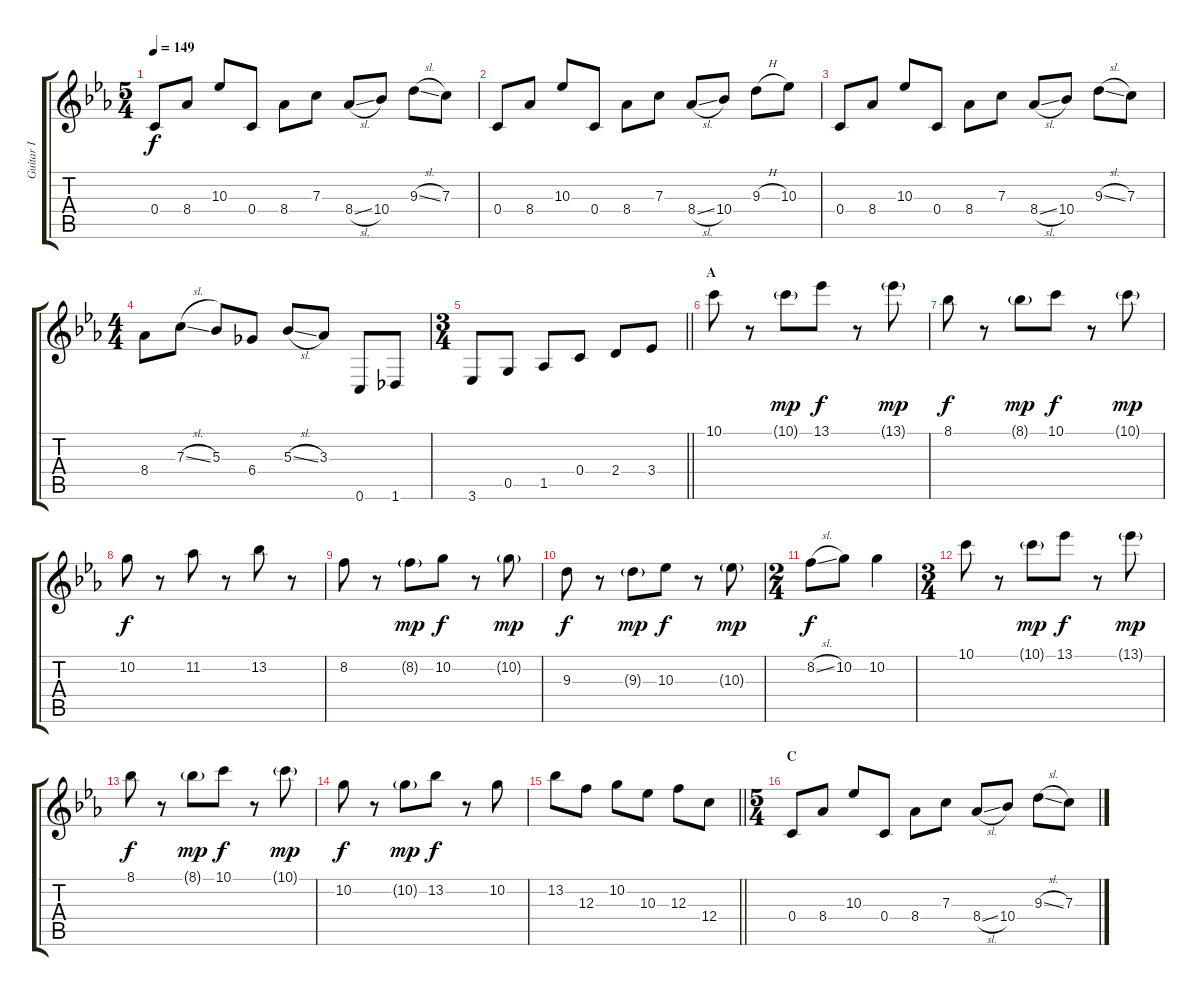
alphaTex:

\track ("Guitar I" "Guitar I") {instrument distortionguitar}
\staff {score tabs}
\tuning (D4 A3 F3 C3 G2 C2) {hide}
\ts (5 4)
\tempo 149
\clef g2
\ks cminor
0.4.8{dy f} 8.4.8 10.3.8 0.4.8 8.4.8 7.3.8 8.4{sl}.8 10.4.8 9.3{sl}.8 7.3.8 |
0.4.8 8.4.8 10.3.8 0.4.8 8.4.8 7.3.8 8.4{sl}.8 10.4.8 9.3{h}.8 10.3.8 |
0.4.8 8.4.8 10.3.8 0.4.8 8.4.8 7.3.8 8.4{sl}.8 10.4.8 9.3{sl}.8 7.3.8 |
\ts (4 4)
8.4.8 7.3{sl}.8 5.3.8 6.4.8 5.3{sl}.8 3.3.8 0.6.8 1.6.8 |
\ts (3 4)
\barLineRight lightlight
3.6.8 0.5.8 1.5.8 0.4.8 2.4.8 3.4.8 |
\section ("" "A")
10.1.8 r.8 10.1{g}.8{dy mp} 13.1.8{dy f} r.8 13.1{g}.8{dy mp} |
8.1.8{dy f} r.8 8.1{g}.8{dy mp} 10.1.8{dy f} r.8 10.1{g}.8{dy mp} |
10.2.8{dy f} r.8 11.2.8 r.8 13.2.8 r.8 |
8.2.8 r.8 8.2{g}.8{dy mp} 10.2.8{dy f} r.8 10.2{g}.8{dy mp} |
9.3.8{dy f} r.8 9.3{g}.8{dy mp} 10.3.8{dy f} r.8 10.3{g}.8{dy mp} |
\ts (2 4)
8.2{sl}.8{dy f} 10.2.8 10.2.4 |
\ts (3 4)
10.1.8 r.8 10.1{g}.8{dy mp} 13.1.8{dy f} r.8 13.1{g}.8{dy mp} |
8.1.8{dy f} r.8 8.1{g}.8{dy mp} 10.1.8{dy f} r.8 10.1{g}.8{dy mp} |
10.2.8{dy f} r.8 10.2{g}.8{dy mp} 13.2.8{dy f} r.8 10.2.8 |
\barLineRight lightlight
13.2.8 12.3.8 10.2.8 10.3.8 12.3.8 12.4.8 |
\ts (5 4)
\section ("" "C")
0.4.8 8.4.8 10.3.8 0.4.8 8.4.8 7.3.8 8.4{sl}.8 10.4.8 9.3{sl}.8 7.3.8
